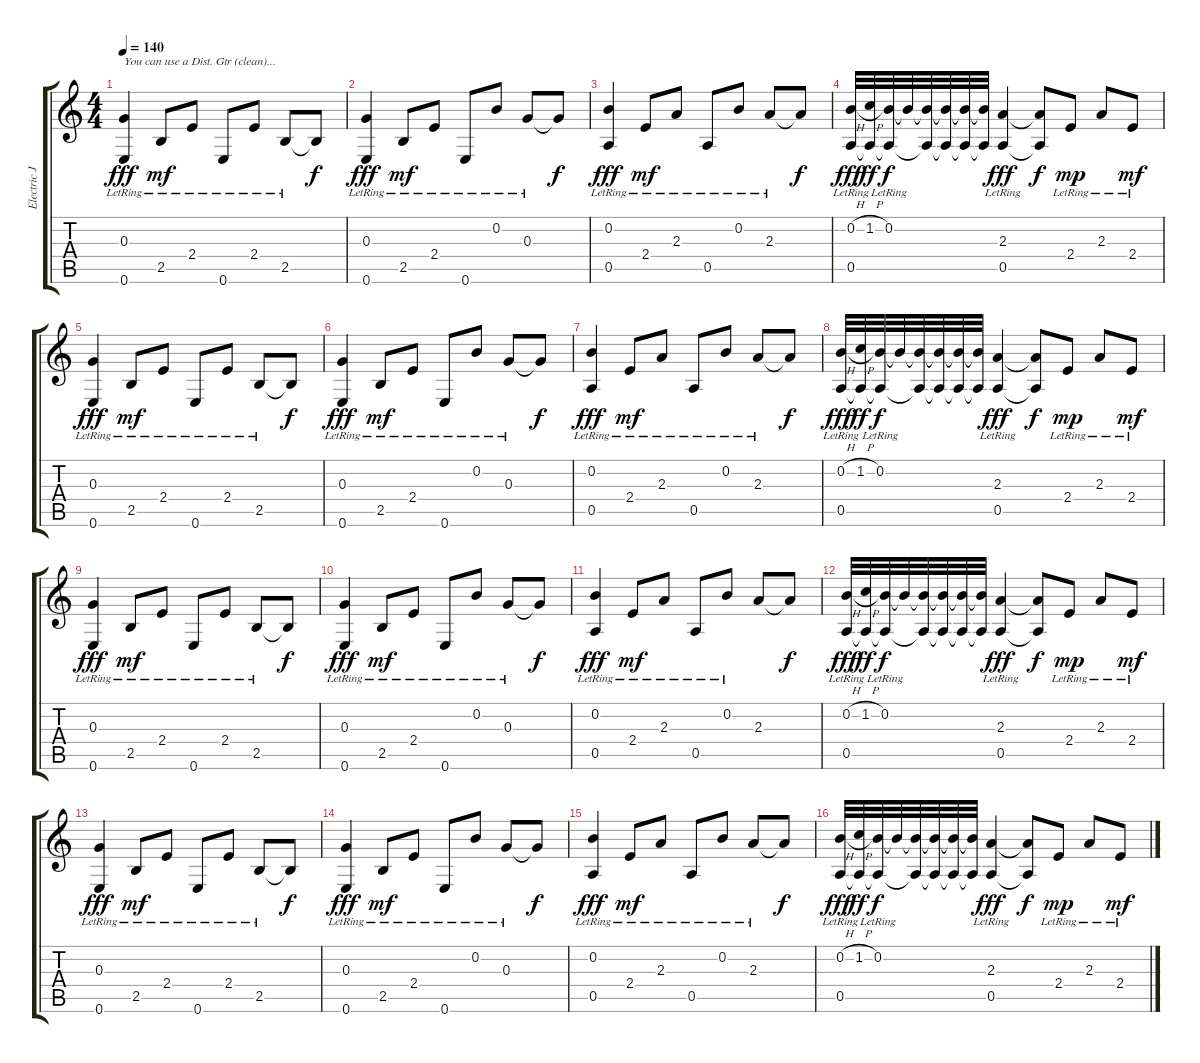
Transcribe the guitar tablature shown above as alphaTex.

\track ("Electric Jazz Guitar" "Electric J") {instrument electricguitarjazz}
\staff {score tabs}
\tuning (E4 B3 G3 D3 A2 E2) {hide}
\ts (4 4)
\tempo 140
\clef g2
\ks c
(0.3{lr} 0.6{lr}).4{txt "You can use a Dist. Gtr (clean)..." dy fff instrument electricguitarjazz} 2.5{lr}.8{dy mf} 2.4{lr}.8 0.6{lr}.8 2.4{lr}.8 2.5{lr}.8 2.5{t}.8{dy f} |
(0.3{lr} 0.6{lr}).4{dy fff} 2.5{lr}.8{dy mf} 2.4{lr}.8 0.6{lr}.8 0.2{lr}.8 0.3{lr}.8 0.3{t}.8{dy f} |
(0.2{lr} 0.5{lr}).4{dy fff} 2.4{lr}.8{dy mf} 2.3{lr}.8 0.5{lr}.8 0.2{lr}.8 2.3{lr}.8 2.3{t}.8{dy f} |
(0.2{h} 0.5{lr}).32{dy fff} (1.2{h} 0.5{t}).32{dy ff} (0.2{lr} 0.5{t}).32{dy f} 0.2{t}.32 (0.2{t} 0.5{t}).32 (0.2{t} 0.5{t}).32 (0.2{t} 0.5{t}).32 (0.2{t} 0.5{t}).32 (2.3{lr} 0.5{lr}).4{dy fff} (2.3{t} 0.5{t}).8{dy f} 2.4{lr}.8{dy mp} 2.3{lr}.8 2.4{lr}.8{dy mf} |
(0.3{lr} 0.6{lr}).4{dy fff} 2.5{lr}.8{dy mf} 2.4{lr}.8 0.6{lr}.8 2.4{lr}.8 2.5{lr}.8 2.5{t}.8{dy f} |
(0.3{lr} 0.6{lr}).4{dy fff} 2.5{lr}.8{dy mf} 2.4{lr}.8 0.6{lr}.8 0.2{lr}.8 0.3{lr}.8 0.3{t}.8{dy f} |
(0.2{lr} 0.5{lr}).4{dy fff} 2.4{lr}.8{dy mf} 2.3{lr}.8 0.5{lr}.8 0.2{lr}.8 2.3{lr}.8 2.3{t}.8{dy f} |
(0.2{h} 0.5{lr}).32{dy fff} (1.2{h} 0.5{t}).32{dy ff} (0.2{lr} 0.5{t}).32{dy f} 0.2{t}.32 (0.2{t} 0.5{t}).32 (0.2{t} 0.5{t}).32 (0.2{t} 0.5{t}).32 (0.2{t} 0.5{t}).32 (2.3{lr} 0.5{lr}).4{dy fff} (2.3{t} 0.5{t}).8{dy f} 2.4{lr}.8{dy mp} 2.3{lr}.8 2.4{lr}.8{dy mf} |
(0.3{lr} 0.6{lr}).4{dy fff} 2.5{lr}.8{dy mf} 2.4{lr}.8 0.6{lr}.8 2.4{lr}.8 2.5{lr}.8 2.5{t}.8{dy f} |
(0.3{lr} 0.6{lr}).4{dy fff} 2.5{lr}.8{dy mf} 2.4{lr}.8 0.6{lr}.8 0.2{lr}.8 0.3{lr}.8 0.3{t}.8{dy f} |
(0.2{lr} 0.5{lr}).4{dy fff} 2.4{lr}.8{dy mf} 2.3{lr}.8 0.5{lr}.8 0.2{lr}.8 2.3.8 2.3{t}.8{dy f} |
(0.2{h} 0.5{lr}).32{dy fff} (1.2{h} 0.5{t}).32{dy ff} (0.2{lr} 0.5{t}).32{dy f} 0.2{t}.32 (0.2{t} 0.5{t}).32 (0.2{t} 0.5{t}).32 (0.2{t} 0.5{t}).32 (0.2{t} 0.5{t}).32 (2.3{lr} 0.5{lr}).4{dy fff} (2.3{t} 0.5{t}).8{dy f} 2.4{lr}.8{dy mp} 2.3{lr}.8 2.4{lr}.8{dy mf} |
(0.3{lr} 0.6{lr}).4{dy fff} 2.5{lr}.8{dy mf} 2.4{lr}.8 0.6{lr}.8 2.4{lr}.8 2.5{lr}.8 2.5{t}.8{dy f} |
(0.3{lr} 0.6{lr}).4{dy fff} 2.5{lr}.8{dy mf} 2.4{lr}.8 0.6{lr}.8 0.2{lr}.8 0.3{lr}.8 0.3{t}.8{dy f} |
(0.2{lr} 0.5{lr}).4{dy fff} 2.4{lr}.8{dy mf} 2.3{lr}.8 0.5{lr}.8 0.2{lr}.8 2.3{lr}.8 2.3{t}.8{dy f} |
(0.2{h} 0.5{lr}).32{dy fff} (1.2{h} 0.5{t}).32{dy ff} (0.2{lr} 0.5{t}).32{dy f} 0.2{t}.32 (0.2{t} 0.5{t}).32 (0.2{t} 0.5{t}).32 (0.2{t} 0.5{t}).32 (0.2{t} 0.5{t}).32 (2.3{lr} 0.5{lr}).4{dy fff} (2.3{t} 0.5{t}).8{dy f} 2.4{lr}.8{dy mp} 2.3{lr}.8 2.4{lr}.8{dy mf}
